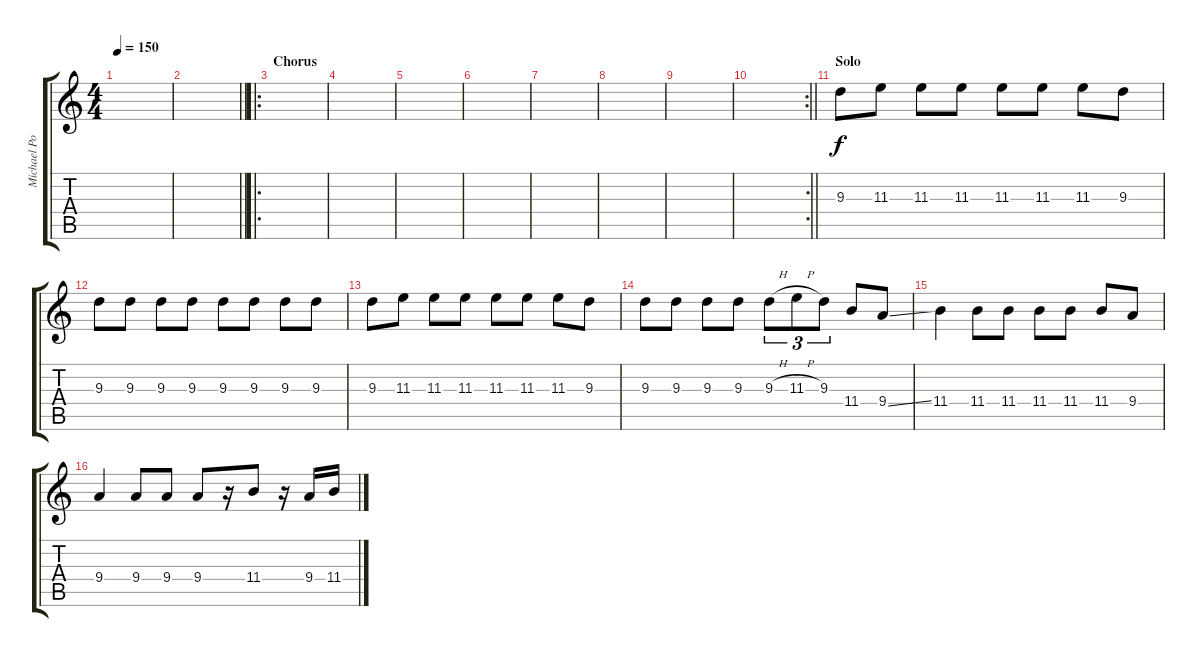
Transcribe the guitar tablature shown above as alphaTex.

\track ("Michael Poulsen Solo" "Michael Po") {instrument distortionguitar}
\staff {score tabs}
\tuning (D4 A3 F3 C3 G2 D2) {hide}
\ts (4 4)
\tempo 150
\clef g2
\ks c
|
\barLineRight lightlight
|
\ro
\section ("" "Chorus")
|
|
|
|
|
|
|
\rc 2
\barLineRight lightlight
|
\section ("" "Solo")
9.3.8 11.3.8 11.3.8 11.3.8 11.3.8 11.3.8 11.3.8 9.3.8 |
9.3.8 9.3.8 9.3.8 9.3.8 9.3.8 9.3.8 9.3.8 9.3.8 |
9.3.8 11.3.8 11.3.8 11.3.8 11.3.8 11.3.8 11.3.8 9.3.8 |
9.3.8 9.3.8 9.3.8 9.3.8 9.3{h}.8{tu (3 2)} 11.3{h}.8{tu (3 2)} 9.3.8{tu (3 2)} 11.4.8 9.4{ss}.8 |
11.4.4 11.4.8 11.4.8 11.4.8 11.4.8 11.4.8 9.4.8 |
9.4.4 9.4.8 9.4.8 9.4.8 r.16 11.4.8 r.16 9.4.16 11.4.16
